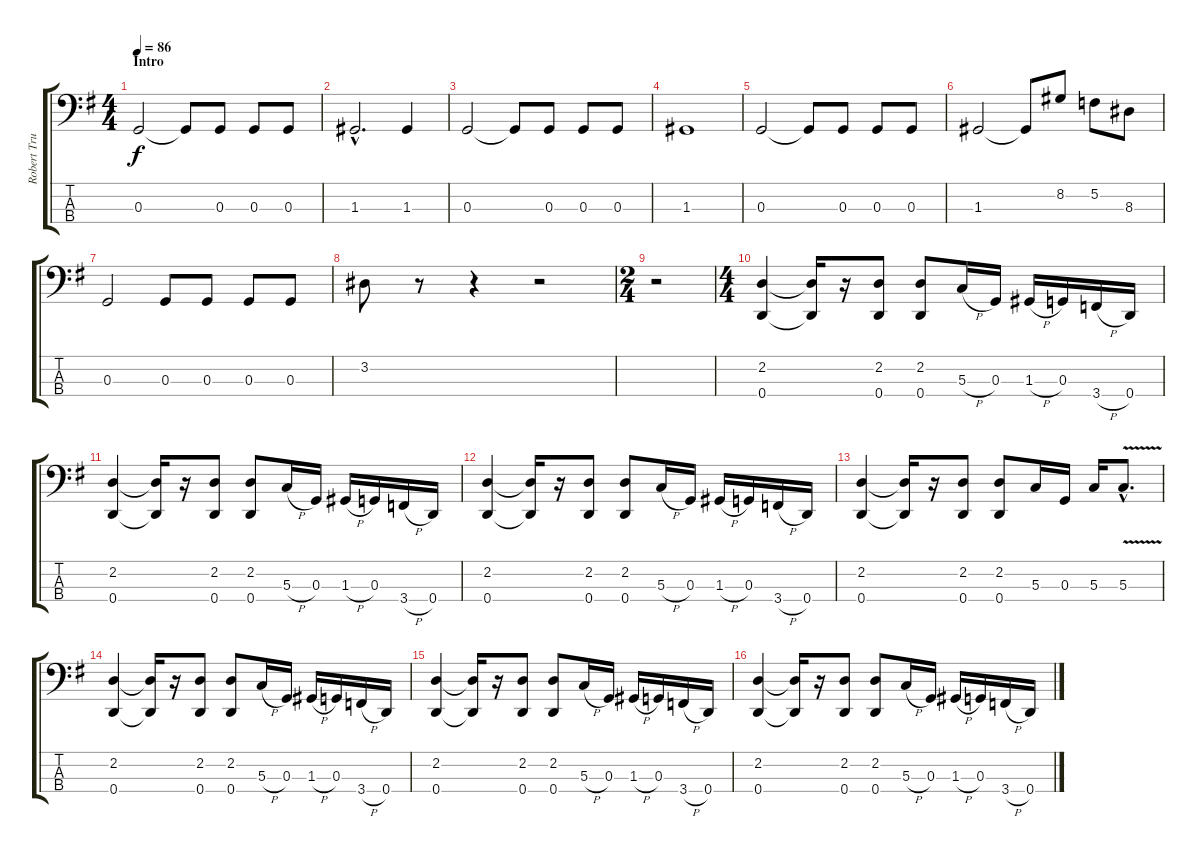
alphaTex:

\track ("Robert Trujillo" "Robert Tru") {instrument electricbassfinger}
\staff {score tabs}
\tuning (F2 C2 G1 D1) {hide}
\ts (4 4)
\section ("" "Intro")
\tempo 86
\clef f4
\ks g
0.3.2{dy f instrument electricbassfinger} 0.3{t}.8 0.3.8 0.3.8 0.3.8 |
1.3{hac}.2{d} 1.3.4 |
0.3.2 0.3{t}.8 0.3.8 0.3.8 0.3.8 |
1.3.1 |
0.3.2 0.3{t}.8 0.3.8 0.3.8 0.3.8 |
1.3.2 1.3{t}.8 8.2.8 5.2.8 8.3.8 |
0.3.2 0.3.8 0.3.8 0.3.8 0.3.8 |
3.2.8 r.8 r.4 r.2 |
\ts (2 4)
r.2 |
\ts (4 4)
(2.2 0.4).4 (2.2{t} 0.4{t}).16 r.16 (2.2 0.4).8 (2.2 0.4).8 5.3{h}.16 0.3.16 1.3{h}.16 0.3.16 3.4{h}.16 0.4.16 |
(2.2 0.4).4 (2.2{t} 0.4{t}).16 r.16 (2.2 0.4).8 (2.2 0.4).8 5.3{h}.16 0.3.16 1.3{h}.16 0.3.16 3.4{h}.16 0.4.16 |
(2.2 0.4).4 (2.2{t} 0.4{t}).16 r.16 (2.2 0.4).8 (2.2 0.4).8 5.3{h}.16 0.3.16 1.3{h}.16 0.3.16 3.4{h}.16 0.4.16 |
(2.2 0.4).4 (2.2{t} 0.4{t}).16 r.16 (2.2 0.4).8 (2.2 0.4).8 5.3.16 0.3.16 5.3.16 5.3{v hac}.8{d} |
(2.2 0.4).4 (2.2{t} 0.4{t}).16 r.16 (2.2 0.4).8 (2.2 0.4).8 5.3{h}.16 0.3.16 1.3{h}.16 0.3.16 3.4{h}.16 0.4.16 |
(2.2 0.4).4 (2.2{t} 0.4{t}).16 r.16 (2.2 0.4).8 (2.2 0.4).8 5.3{h}.16 0.3.16 1.3{h}.16 0.3.16 3.4{h}.16 0.4.16 |
(2.2 0.4).4 (2.2{t} 0.4{t}).16 r.16 (2.2 0.4).8 (2.2 0.4).8 5.3{h}.16 0.3.16 1.3{h}.16 0.3.16 3.4{h}.16 0.4.16
